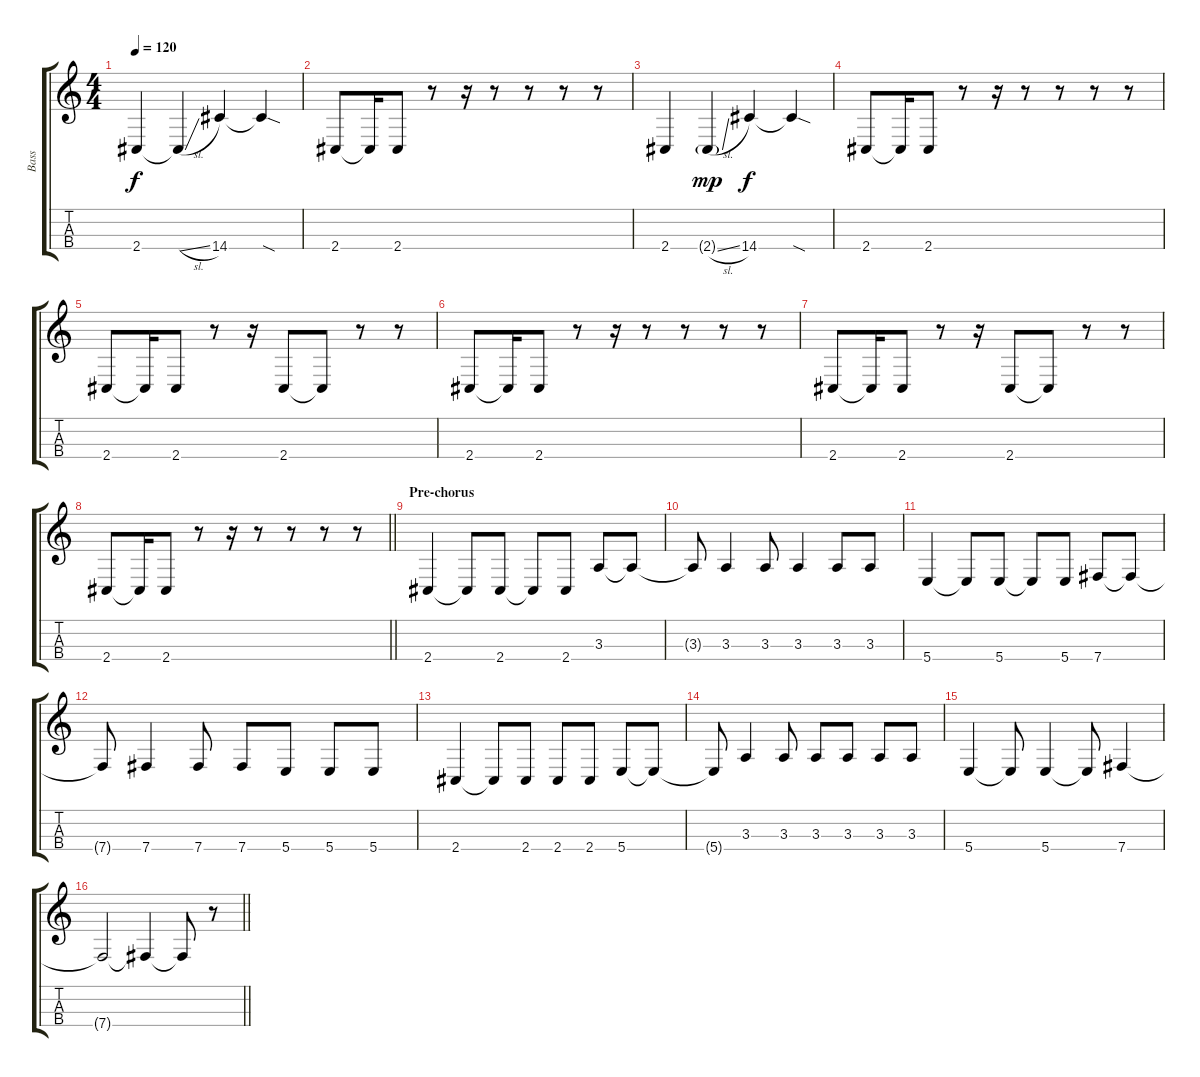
\track ("Bass" "Bass") {instrument electricbassfinger}
\staff {score tabs}
\tuning (E3 B2 Gb2 B1) {hide}
\ts (4 4)
\section ("" "")
\tempo 120
\clef g2
\ks c
2.4.4{dy f} 2.4{sl t}.4 14.4.4 14.4{sod t}.4 |
2.4.8 2.4{t}.16 2.4.8 r.8 r.16 r.8 r.8 r.8 r.8 |
2.4.4 2.4{sl g}.4{dy mp} 14.4.4{dy f} 14.4{sod t}.4 |
2.4.8 2.4{t}.16 2.4.8 r.8 r.16 r.8 r.8 r.8 r.8 |
2.4.8 2.4{t}.16 2.4.8 r.8 r.16 2.4.8 2.4{t}.8 r.8 r.8 |
2.4.8 2.4{t}.16 2.4.8 r.8 r.16 r.8 r.8 r.8 r.8 |
2.4.8 2.4{t}.16 2.4.8 r.8 r.16 2.4.8 2.4{t}.8 r.8 r.8 |
\barLineRight lightlight
2.4.8 2.4{t}.16 2.4.8 r.8 r.16 r.8 r.8 r.8 r.8 |
\section ("" "Pre-chorus")
2.4.4 2.4{t}.8 2.4.8 2.4{t}.8 2.4.8 3.3.8 3.3{t}.8 |
3.3{t}.8 3.3.4 3.3.8 3.3.4 3.3.8 3.3.8 |
5.4.4 5.4{t}.8 5.4.8 5.4{t}.8 5.4.8 7.4.8 7.4{t}.8 |
7.4{t}.8 7.4.4 7.4.8 7.4.8 5.4.8 5.4.8 5.4.8 |
2.4.4 2.4{t}.8 2.4.8 2.4.8 2.4.8 5.4.8 5.4{t}.8 |
5.4{t}.8 3.3.4 3.3.8 3.3.8 3.3.8 3.3.8 3.3.8 |
5.4.4 5.4{t}.8 5.4.4 5.4{t}.8 7.4.4 |
\barLineRight lightlight
7.4{t}.2 7.4{t}.4 7.4{t}.8 r.8
